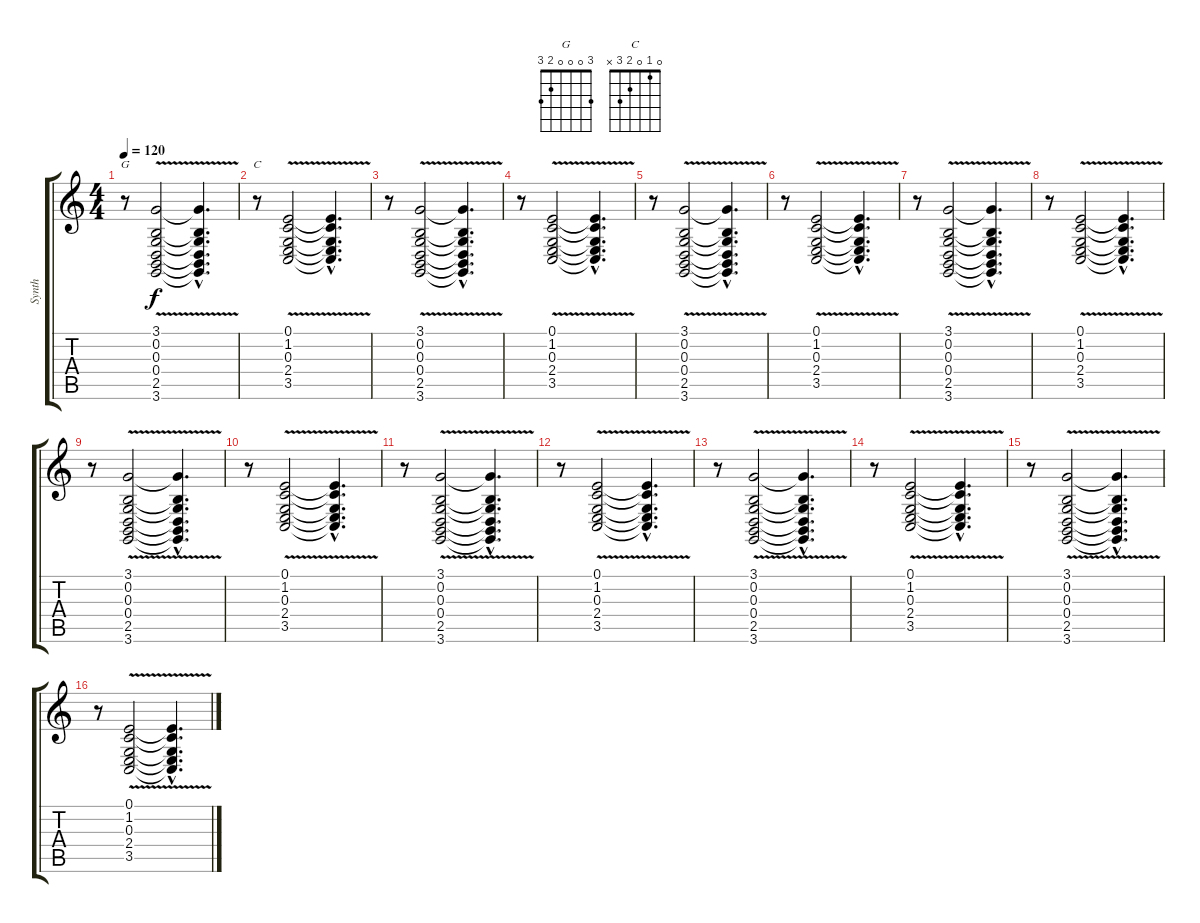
\track ("Synth" "Synth") {instrument electricpiano1}
\staff {score tabs}
\tuning (E4 B3 G3 D3 A2 E2) {hide}
\chord ("G" 3 0 0 0 2 3)
\chord ("C" 0 1 0 2 3 x)
\ts (4 4)
\tempo 120
\clef g2
\ks c
r.8{ch "G" dy f} (3.1 0.2 0.3{v} 0.4 2.5 3.6).2 (3.1{hac t} 0.2{hac t} 0.3{hac t} 0.4{hac t} 2.5{hac t} 3.6{hac t}).4{d} |
r.8{ch "C"} (0.1 1.2 0.3{v} 2.4 3.5).2 (0.1{hac t} 1.2{hac t} 0.3{hac t} 2.4{hac t} 3.5{hac t}).4{d} |
r.8 (3.1 0.2 0.3{v} 0.4 2.5 3.6).2 (3.1{hac t} 0.2{hac t} 0.3{hac t} 0.4{hac t} 2.5{hac t} 3.6{hac t}).4{d} |
r.8 (0.1 1.2 0.3{v} 2.4 3.5).2 (0.1{hac t} 1.2{hac t} 0.3{hac t} 2.4{hac t} 3.5{hac t}).4{d} |
r.8 (3.1 0.2 0.3{v} 0.4 2.5 3.6).2 (3.1{hac t} 0.2{hac t} 0.3{hac t} 0.4{hac t} 2.5{hac t} 3.6{hac t}).4{d} |
r.8 (0.1 1.2 0.3{v} 2.4 3.5).2 (0.1{hac t} 1.2{hac t} 0.3{hac t} 2.4{hac t} 3.5{hac t}).4{d} |
r.8 (3.1 0.2 0.3{v} 0.4 2.5 3.6).2 (3.1{hac t} 0.2{hac t} 0.3{hac t} 0.4{hac t} 2.5{hac t} 3.6{hac t}).4{d} |
r.8 (0.1 1.2 0.3{v} 2.4 3.5).2 (0.1{hac t} 1.2{hac t} 0.3{hac t} 2.4{hac t} 3.5{hac t}).4{d} |
r.8 (3.1 0.2 0.3{v} 0.4 2.5 3.6).2 (3.1{hac t} 0.2{hac t} 0.3{hac t} 0.4{hac t} 2.5{hac t} 3.6{hac t}).4{d} |
r.8 (0.1 1.2 0.3{v} 2.4 3.5).2 (0.1{hac t} 1.2{hac t} 0.3{hac t} 2.4{hac t} 3.5{hac t}).4{d} |
r.8 (3.1 0.2 0.3{v} 0.4 2.5 3.6).2 (3.1{hac t} 0.2{hac t} 0.3{hac t} 0.4{hac t} 2.5{hac t} 3.6{hac t}).4{d} |
r.8 (0.1 1.2 0.3{v} 2.4 3.5).2 (0.1{hac t} 1.2{hac t} 0.3{hac t} 2.4{hac t} 3.5{hac t}).4{d} |
r.8 (3.1 0.2 0.3{v} 0.4 2.5 3.6).2 (3.1{hac t} 0.2{hac t} 0.3{hac t} 0.4{hac t} 2.5{hac t} 3.6{hac t}).4{d} |
r.8 (0.1 1.2 0.3{v} 2.4 3.5).2 (0.1{hac t} 1.2{hac t} 0.3{hac t} 2.4{hac t} 3.5{hac t}).4{d} |
r.8 (3.1 0.2 0.3{v} 0.4 2.5 3.6).2 (3.1{hac t} 0.2{hac t} 0.3{hac t} 0.4{hac t} 2.5{hac t} 3.6{hac t}).4{d} |
r.8 (0.1 1.2 0.3{v} 2.4 3.5).2 (0.1{hac t} 1.2{hac t} 0.3{hac t} 2.4{hac t} 3.5{hac t}).4{d}
